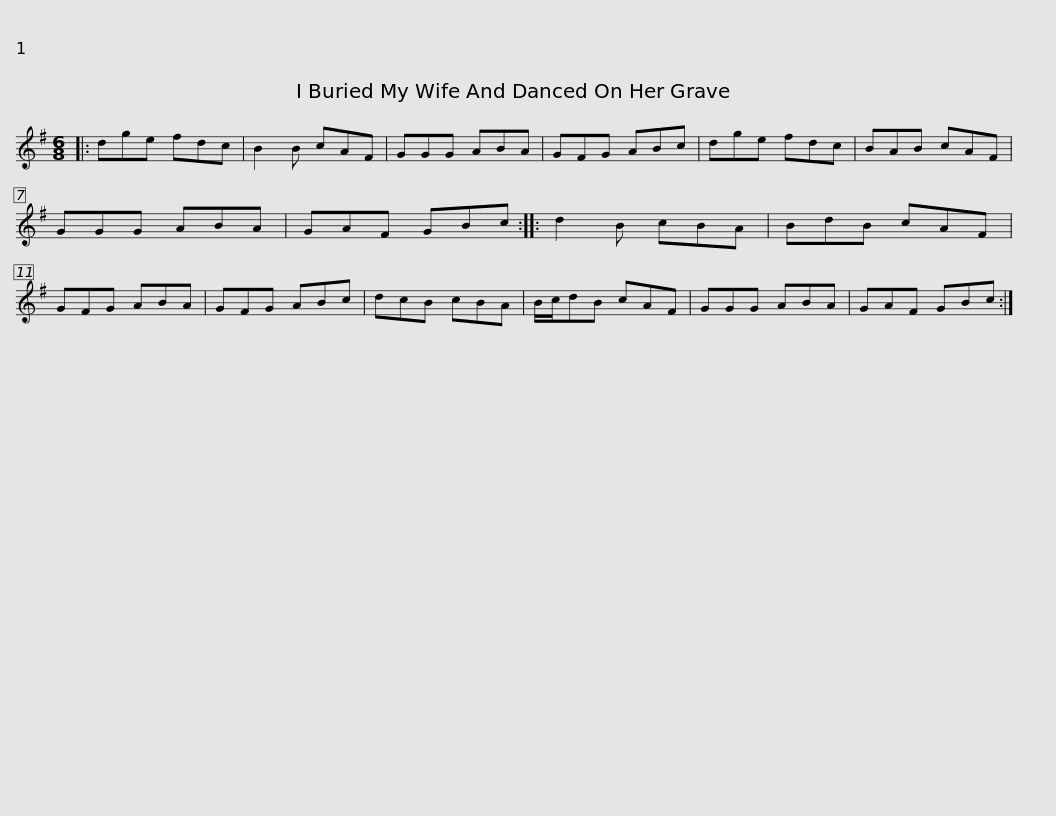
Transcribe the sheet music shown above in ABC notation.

X:1
L:1/8
M:6/8
I:linebreak $
K:G
V:1 treble
V:1
|: dge fdc | B2 B cAF | GGG ABA | GFG ABc | dge fdc | %5
 BAB cAF | GGG ABA |$ GAF GBc :: d2 B cBA | BdB cAF | %10
 GFG ABA | GFG ABc | dcB cBA | B/c/dB cAF |$ GGG ABA | %15
 GAF GBc :| %16
